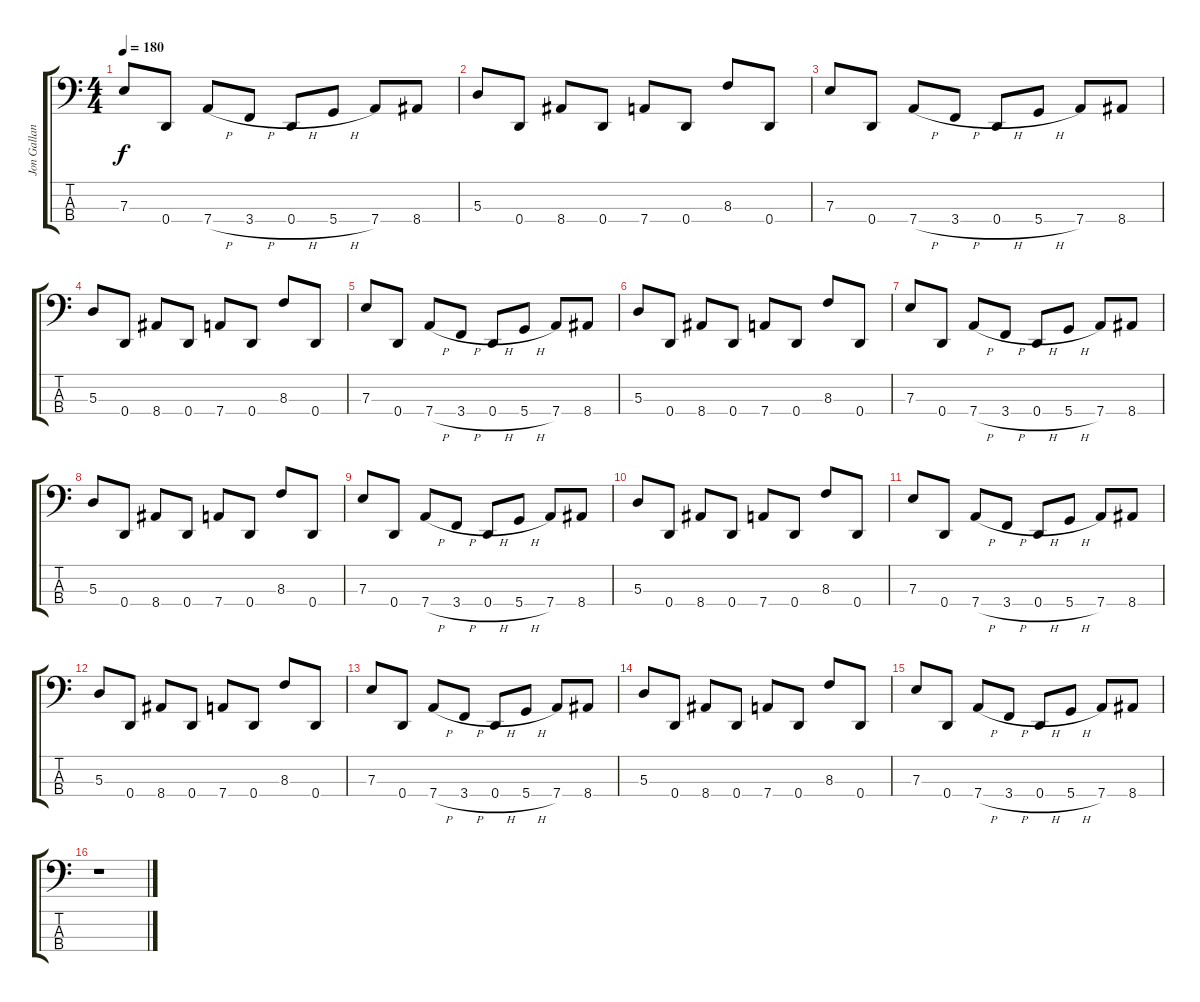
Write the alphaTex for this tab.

\track ("Jon Gallant" "Jon Gallan") {instrument electricbassfinger}
\staff {score tabs}
\tuning (G2 D2 A1 D1) {hide}
\ts (4 4)
\tempo 180
\clef f4
\ks c
7.3.8{dy f} 0.4.8 7.4{h}.8 3.4{h}.8 0.4{h}.8 5.4{h}.8 7.4.8 8.4.8 |
5.3.8 0.4.8 8.4.8 0.4.8 7.4.8 0.4.8 8.3.8 0.4.8 |
7.3.8 0.4.8 7.4{h}.8 3.4{h}.8 0.4{h}.8 5.4{h}.8 7.4.8 8.4.8 |
5.3.8 0.4.8 8.4.8 0.4.8 7.4.8 0.4.8 8.3.8 0.4.8 |
7.3.8 0.4.8 7.4{h}.8 3.4{h}.8 0.4{h}.8 5.4{h}.8 7.4.8 8.4.8 |
5.3.8 0.4.8 8.4.8 0.4.8 7.4.8 0.4.8 8.3.8 0.4.8 |
7.3.8 0.4.8 7.4{h}.8 3.4{h}.8 0.4{h}.8 5.4{h}.8 7.4.8 8.4.8 |
5.3.8 0.4.8 8.4.8 0.4.8 7.4.8 0.4.8 8.3.8 0.4.8 |
7.3.8 0.4.8 7.4{h}.8 3.4{h}.8 0.4{h}.8 5.4{h}.8 7.4.8 8.4.8 |
5.3.8 0.4.8 8.4.8 0.4.8 7.4.8 0.4.8 8.3.8 0.4.8 |
7.3.8 0.4.8 7.4{h}.8 3.4{h}.8 0.4{h}.8 5.4{h}.8 7.4.8 8.4.8 |
5.3.8 0.4.8 8.4.8 0.4.8 7.4.8 0.4.8 8.3.8 0.4.8 |
7.3.8 0.4.8 7.4{h}.8 3.4{h}.8 0.4{h}.8 5.4{h}.8 7.4.8 8.4.8 |
5.3.8 0.4.8 8.4.8 0.4.8 7.4.8 0.4.8 8.3.8 0.4.8 |
7.3.8 0.4.8 7.4{h}.8 3.4{h}.8 0.4{h}.8 5.4{h}.8 7.4.8 8.4.8 |
r.1
